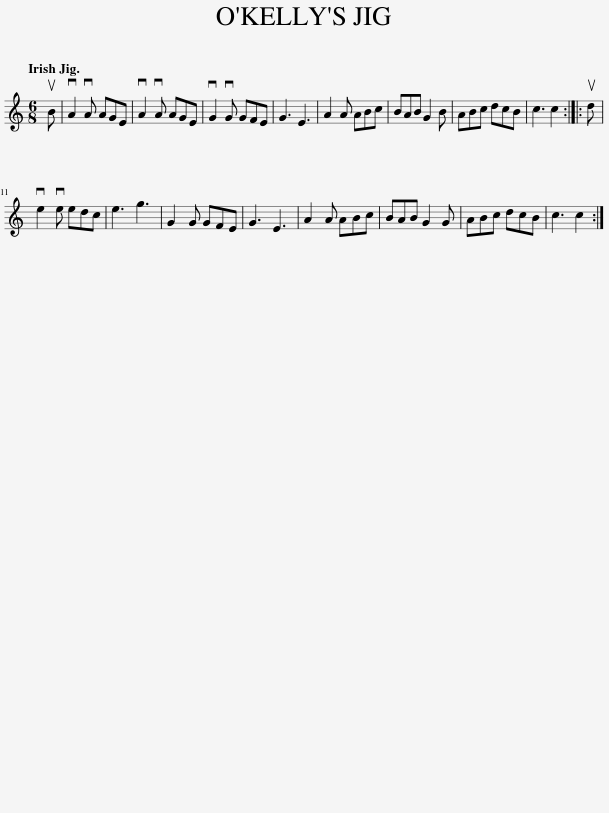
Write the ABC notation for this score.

X:1
L:1/8
Q:1/4=120
M:6/8
I:linebreak $
K:C
V:1 treble
V:1
 uB | vA2 vA AGE | vA2 vA AGE | vG2 vG GFE | G3 E3 | %5
 A2 A ABc | BAB G2 B | ABc dcB | c3 c2 :: ud |$ %10
 ve2 ve edc | e3 g3 | G2 G GFE | G3 E3 | A2 A ABc | %15
 BAB G2 G | ABc dcB | c3 c2 :| %18
